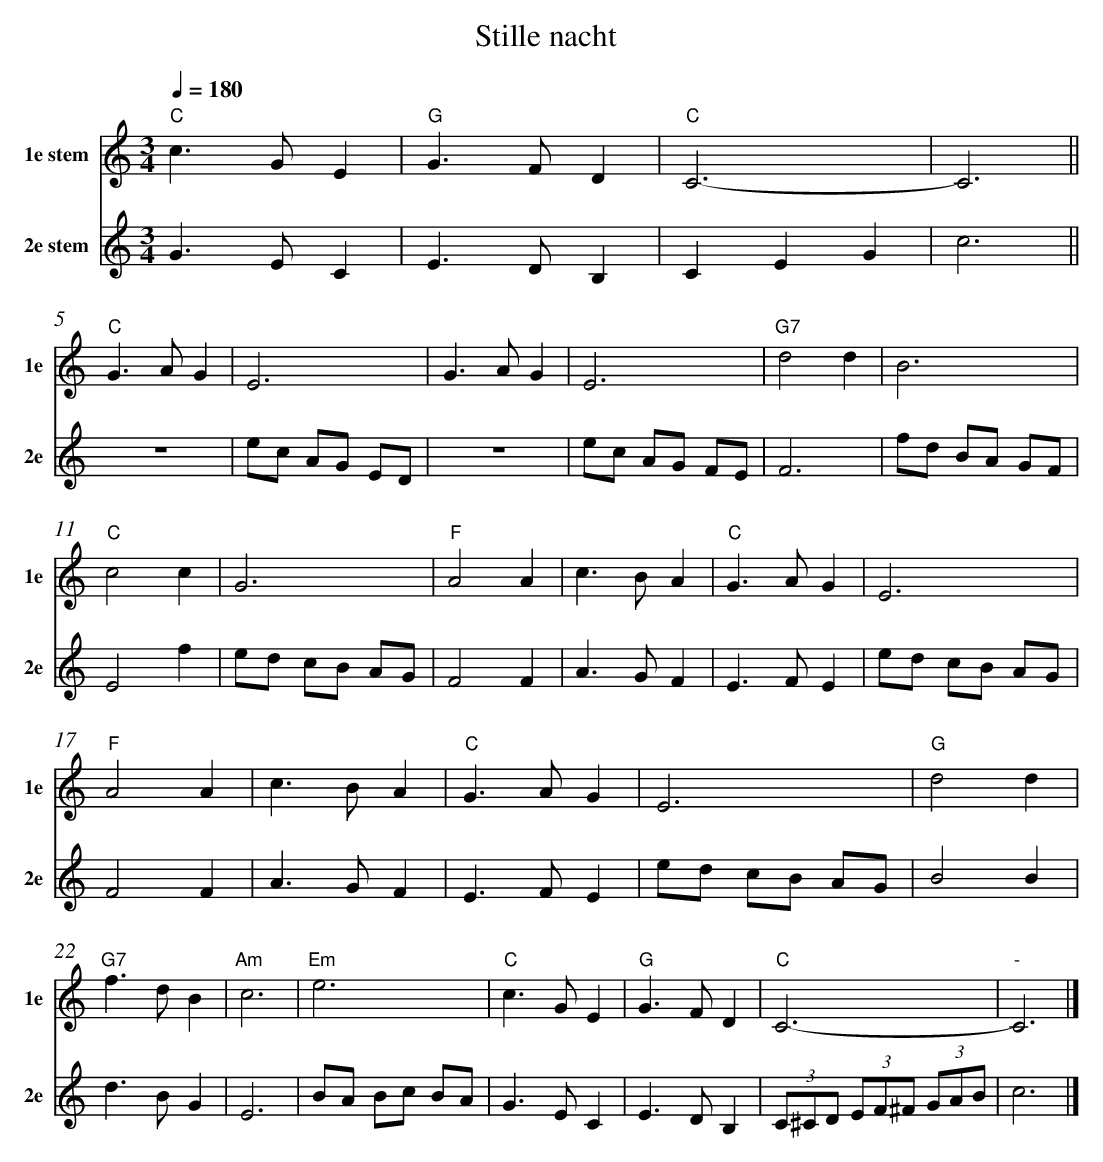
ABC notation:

X:1
T:Stille nacht
Q:1/4=180
%%score 1 2
V:1 name="1e stem" program=54 subname=1e
V:2 name="2e stem" transposition=12 program=9 subname=2e
M:3/4
L:1/8
K:C
[V:1] "C"c3 G E2 | "G"G3 F D2 | "C"C6- | C6 ||$
[V:2] G3 E C2 | E3 D B,2 | C2 E2 G2 | c6 ||$
[V:1] "C"G3 A G2 | E6 | G3 A G2 | E6 | "G7"d4 d2 | B6 |$
[V:2] z6 | ec AG ED | z6 | ec AG FE | F6 | fd BA GF |$
[V:1] "C"c4 c2 | G6 | "F"A4 A2 | c3 B A2 | "C"G3 A G2 | E6 |$
[V:2] E4 f2 | ed cB AG | F4 F2 | A3 G F2 | E3 F E2 | ed cB AG |$
[V:1] "F"A4 A2 | c3 B A2 | "C"G3 A G2 | E6 | "G"d4 d2 |$
[V:2] F4 F2 | A3 G F2 | E3 F E2 | ed cB AG | B4 B2 |$
[V:1] "G7"f3 d B2 | "Am"c6 | "Em"e6 | "C"c3 G E2 | "G"G3 F D2 | "C"C6- | "-"C6 |]$
[V:2] d3 B G2 | E6 | BA Bc BA | G3 E C2 | E3 D B,2 | (3C^CD (3EF^F (3GAB | c6 |]$
